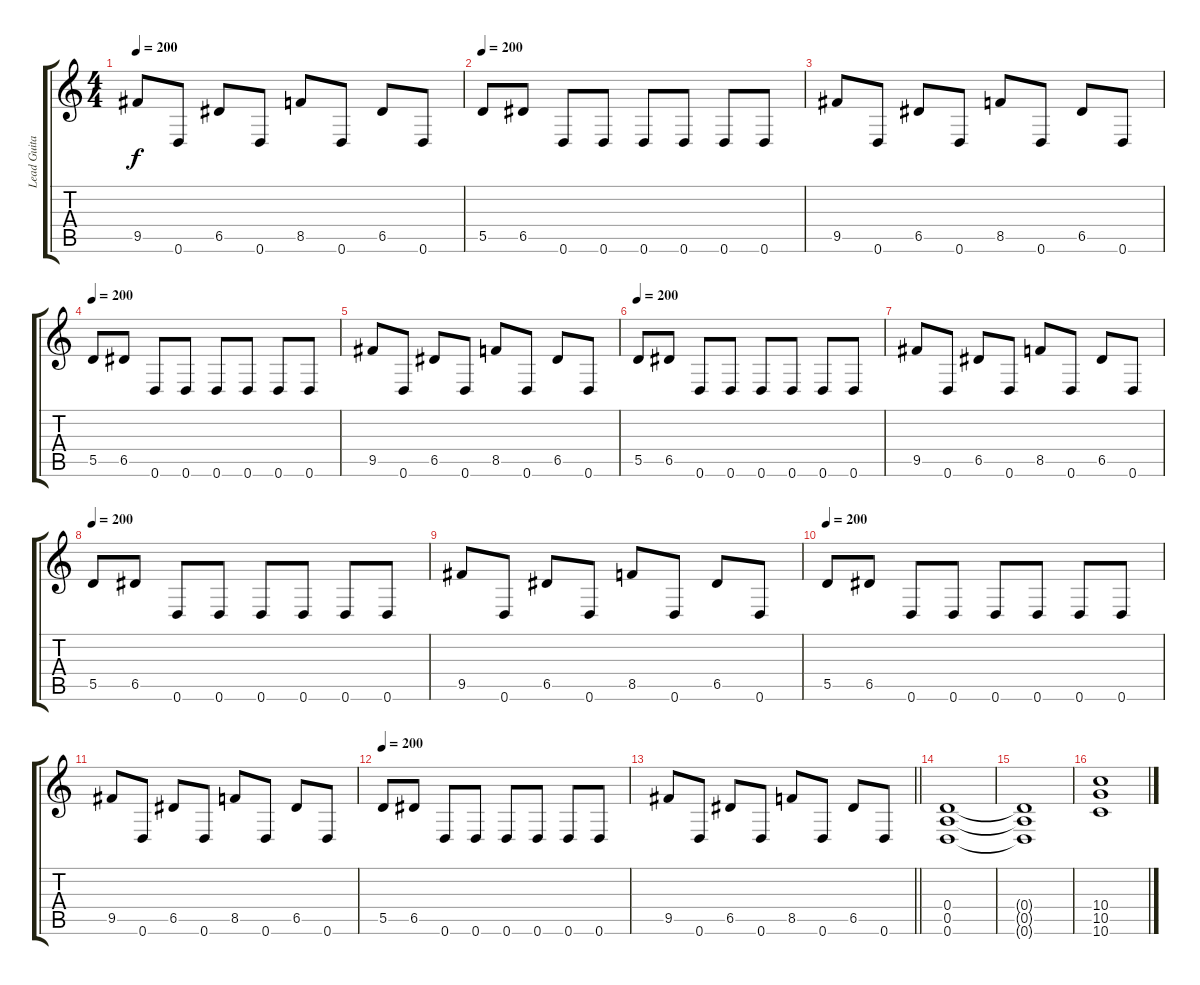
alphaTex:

\track ("Lead Guitar" "Lead Guita") {instrument distortionguitar}
\staff {score tabs}
\tuning (E4 B3 G3 D3 A2 D2) {hide}
\ts (4 4)
\tempo 200
\clef g2
\ks c
9.5.8{dy f} 0.6.8 6.5.8 0.6.8 8.5.8 0.6.8 6.5.8 0.6.8 |
\tempo 200
5.5.8 6.5.8 0.6.8 0.6.8 0.6.8 0.6.8 0.6.8 0.6.8 |
9.5.8 0.6.8 6.5.8 0.6.8 8.5.8 0.6.8 6.5.8 0.6.8 |
\tempo 200
5.5.8 6.5.8 0.6.8 0.6.8 0.6.8 0.6.8 0.6.8 0.6.8 |
9.5.8 0.6.8 6.5.8 0.6.8 8.5.8 0.6.8 6.5.8 0.6.8 |
\tempo 200
5.5.8 6.5.8 0.6.8 0.6.8 0.6.8 0.6.8 0.6.8 0.6.8 |
9.5.8 0.6.8 6.5.8 0.6.8 8.5.8 0.6.8 6.5.8 0.6.8 |
\tempo 200
5.5.8 6.5.8 0.6.8 0.6.8 0.6.8 0.6.8 0.6.8 0.6.8 |
9.5.8 0.6.8 6.5.8 0.6.8 8.5.8 0.6.8 6.5.8 0.6.8 |
\tempo 200
5.5.8 6.5.8 0.6.8 0.6.8 0.6.8 0.6.8 0.6.8 0.6.8 |
9.5.8 0.6.8 6.5.8 0.6.8 8.5.8 0.6.8 6.5.8 0.6.8 |
\tempo 200
5.5.8 6.5.8 0.6.8 0.6.8 0.6.8 0.6.8 0.6.8 0.6.8 |
\barLineRight lightlight
9.5.8 0.6.8 6.5.8 0.6.8 8.5.8 0.6.8 6.5.8 0.6.8 |
(0.4 0.5 0.6).1 |
(0.4{t} 0.5{t} 0.6{t}).1 |
(10.4 10.5 10.6).1
